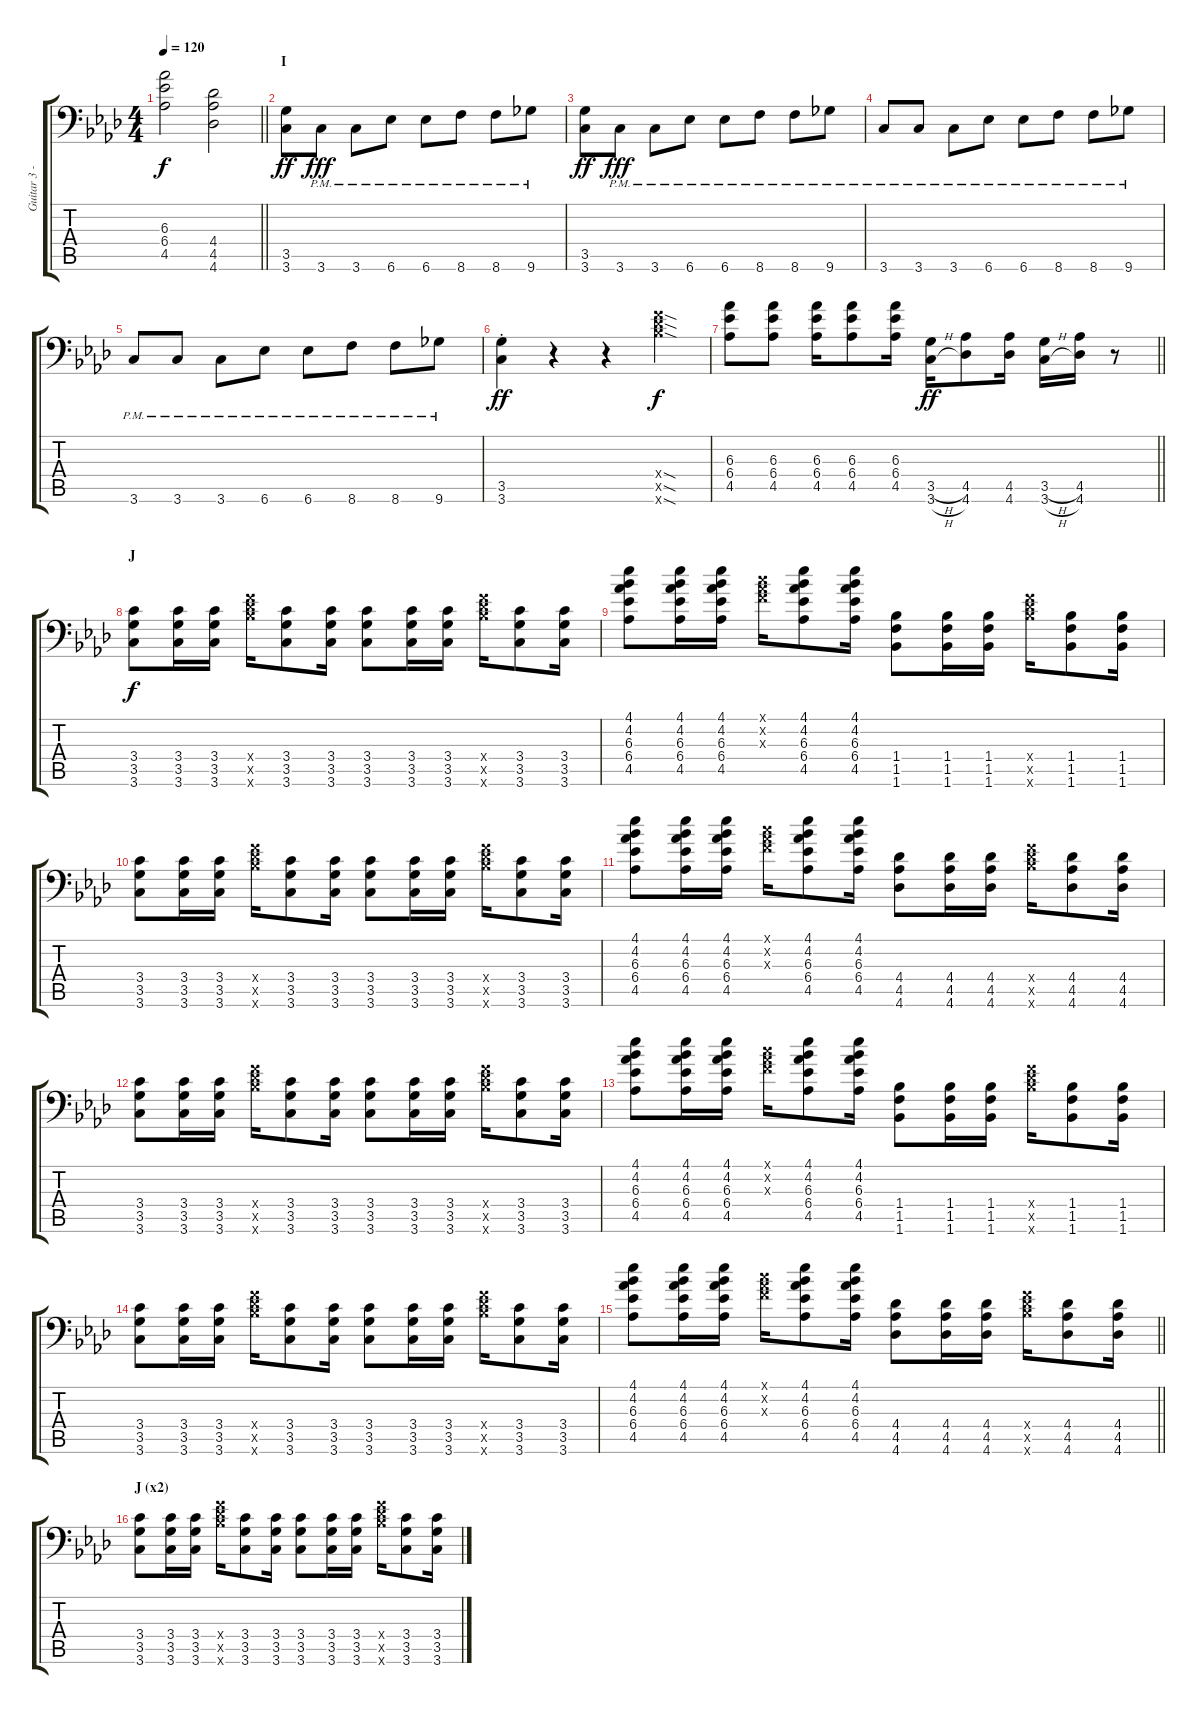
\track ("Guitar 3 - Aoi" "Guitar 3 -") {instrument distortionguitar}
\staff {score tabs}
\tuning (B3 Gb3 D3 A2 E2 A1) {hide}
\ts (4 4)
\tempo 120
\clef f4
\barLineRight lightlight
\ks ab
(6.3 6.4 4.5).2{dy f} (4.4 4.5 4.6).2 |
\section ("" "I")
(3.5 3.6).8{dy ff} 3.6{pm}.8{dy fff} 3.6{pm}.8 6.6{pm}.8 6.6{pm}.8 8.6{pm}.8 8.6{pm}.8 9.6{pm}.8 |
(3.5 3.6).8{dy ff} 3.6{pm}.8{dy fff} 3.6{pm}.8 6.6{pm}.8 6.6{pm}.8 8.6{pm}.8 8.6{pm}.8 9.6{pm}.8 |
3.6{pm}.8 3.6{pm}.8 3.6{pm}.8 6.6{pm}.8 6.6{pm}.8 8.6{pm}.8 8.6{pm}.8 9.6{pm}.8 |
3.6{pm}.8 3.6{pm}.8 3.6{pm}.8 6.6{pm}.8 6.6{pm}.8 8.6{pm}.8 8.6{pm}.8 9.6{pm}.8 |
(3.5{st} 3.6{st}).4{dy ff} r.4 r.4 (8.4{sod x} 9.5{sod x} 13.6{sod x}).4{dy f} |
\barLineRight lightlight
(6.3 6.4 4.5).8 (6.3 6.4 4.5).8 (6.3 6.4 4.5).16 (6.3 6.4 4.5).8 (6.3 6.4 4.5).16 (3.5{h} 3.6{h}).16{dy ff} (4.5 4.6).8 (4.5 4.6).16 (3.5{h} 3.6{h}).16 (4.5 4.6).16 r.8 |
\section ("" "J")
(3.4 3.5 3.6).8{dy f} (3.4 3.5 3.6).16 (3.4 3.5 3.6).16 (8.4{x} 9.5{x} 13.6{x}).16 (3.4 3.5 3.6).8 (3.4 3.5 3.6).16 (3.4 3.5 3.6).8 (3.4 3.5 3.6).16 (3.4 3.5 3.6).16 (8.4{x} 9.5{x} 13.6{x}).16 (3.4 3.5 3.6).8 (3.4 3.5 3.6).16 |
(4.1 4.2 6.3 6.4 4.5).8 (4.1 4.2 6.3 6.4 4.5).16 (4.1 4.2 6.3 6.4 4.5).16 (1.1{x} 2.2{x} 3.3{x}).16 (4.1 4.2 6.3 6.4 4.5).8 (4.1 4.2 6.3 6.4 4.5).16 (1.4 1.5 1.6).8 (1.4 1.5 1.6).16 (1.4 1.5 1.6).16 (8.4{x} 9.5{x} 13.6{x}).16 (1.4 1.5 1.6).8 (1.4 1.5 1.6).16 |
(3.4 3.5 3.6).8 (3.4 3.5 3.6).16 (3.4 3.5 3.6).16 (8.4{x} 9.5{x} 13.6{x}).16 (3.4 3.5 3.6).8 (3.4 3.5 3.6).16 (3.4 3.5 3.6).8 (3.4 3.5 3.6).16 (3.4 3.5 3.6).16 (8.4{x} 9.5{x} 13.6{x}).16 (3.4 3.5 3.6).8 (3.4 3.5 3.6).16 |
(4.1 4.2 6.3 6.4 4.5).8 (4.1 4.2 6.3 6.4 4.5).16 (4.1 4.2 6.3 6.4 4.5).16 (1.1{x} 2.2{x} 3.3{x}).16 (4.1 4.2 6.3 6.4 4.5).8 (4.1 4.2 6.3 6.4 4.5).16 (4.4 4.5 4.6).8 (4.4 4.5 4.6).16 (4.4 4.5 4.6).16 (8.4{x} 9.5{x} 13.6{x}).16 (4.4 4.5 4.6).8 (4.4 4.5 4.6).16 |
(3.4 3.5 3.6).8 (3.4 3.5 3.6).16 (3.4 3.5 3.6).16 (8.4{x} 9.5{x} 13.6{x}).16 (3.4 3.5 3.6).8 (3.4 3.5 3.6).16 (3.4 3.5 3.6).8 (3.4 3.5 3.6).16 (3.4 3.5 3.6).16 (8.4{x} 9.5{x} 13.6{x}).16 (3.4 3.5 3.6).8 (3.4 3.5 3.6).16 |
(4.1 4.2 6.3 6.4 4.5).8 (4.1 4.2 6.3 6.4 4.5).16 (4.1 4.2 6.3 6.4 4.5).16 (1.1{x} 2.2{x} 3.3{x}).16 (4.1 4.2 6.3 6.4 4.5).8 (4.1 4.2 6.3 6.4 4.5).16 (1.4 1.5 1.6).8 (1.4 1.5 1.6).16 (1.4 1.5 1.6).16 (8.4{x} 9.5{x} 13.6{x}).16 (1.4 1.5 1.6).8 (1.4 1.5 1.6).16 |
(3.4 3.5 3.6).8 (3.4 3.5 3.6).16 (3.4 3.5 3.6).16 (8.4{x} 9.5{x} 13.6{x}).16 (3.4 3.5 3.6).8 (3.4 3.5 3.6).16 (3.4 3.5 3.6).8 (3.4 3.5 3.6).16 (3.4 3.5 3.6).16 (8.4{x} 9.5{x} 13.6{x}).16 (3.4 3.5 3.6).8 (3.4 3.5 3.6).16 |
\barLineRight lightlight
(4.1 4.2 6.3 6.4 4.5).8 (4.1 4.2 6.3 6.4 4.5).16 (4.1 4.2 6.3 6.4 4.5).16 (1.1{x} 2.2{x} 3.3{x}).16 (4.1 4.2 6.3 6.4 4.5).8 (4.1 4.2 6.3 6.4 4.5).16 (4.4 4.5 4.6).8 (4.4 4.5 4.6).16 (4.4 4.5 4.6).16 (8.4{x} 9.5{x} 13.6{x}).16 (4.4 4.5 4.6).8 (4.4 4.5 4.6).16 |
\section ("" "J (x2)")
(3.4 3.5 3.6).8 (3.4 3.5 3.6).16 (3.4 3.5 3.6).16 (8.4{x} 9.5{x} 13.6{x}).16 (3.4 3.5 3.6).8 (3.4 3.5 3.6).16 (3.4 3.5 3.6).8 (3.4 3.5 3.6).16 (3.4 3.5 3.6).16 (8.4{x} 9.5{x} 13.6{x}).16 (3.4 3.5 3.6).8 (3.4 3.5 3.6).16
